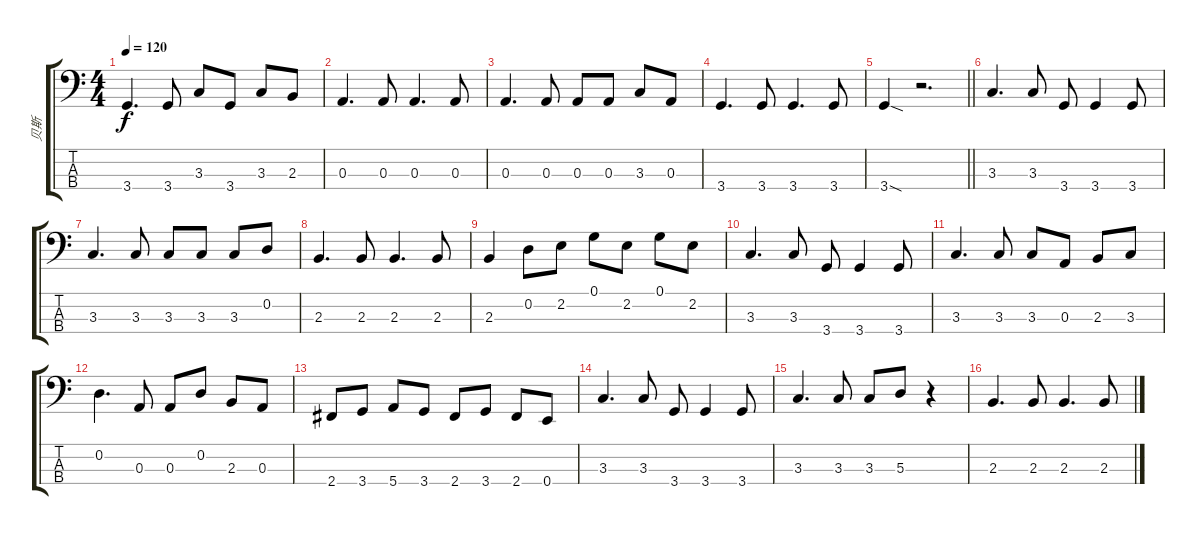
\track ("贝斯" "贝斯") {instrument electricbassfinger}
\staff {score tabs}
\tuning (G2 D2 A1 E1) {hide}
\ts (4 4)
\tempo 120
\clef f4
\ks c
3.4.4{d dy f} 3.4.8 3.3.8 3.4.8 3.3.8 2.3.8 |
0.3.4{d} 0.3.8 0.3.4{d} 0.3.8 |
0.3.4{d} 0.3.8 0.3.8 0.3.8 3.3.8 0.3.8 |
3.4.4{d} 3.4.8 3.4.4{d} 3.4.8 |
\barLineRight lightlight
3.4{sod}.4 r.2{d} |
3.3.4{d} 3.3.8 3.4.8 3.4.4 3.4.8 |
3.3.4{d} 3.3.8 3.3.8 3.3.8 3.3.8 0.2.8 |
2.3.4{d} 2.3.8 2.3.4{d} 2.3.8 |
2.3.4 0.2.8 2.2.8 0.1.8 2.2.8 0.1.8 2.2.8 |
3.3.4{d} 3.3.8 3.4.8 3.4.4 3.4.8 |
3.3.4{d} 3.3.8 3.3.8 0.3.8 2.3.8 3.3.8 |
0.2.4{d} 0.3.8 0.3.8 0.2.8 2.3.8 0.3.8 |
2.4.8 3.4.8 5.4.8 3.4.8 2.4.8 3.4.8 2.4.8 0.4.8 |
3.3.4{d} 3.3.8 3.4.8 3.4.4 3.4.8 |
3.3.4{d} 3.3.8 3.3.8 5.3.8 r.4 |
2.3.4{d} 2.3.8 2.3.4{d} 2.3.8
